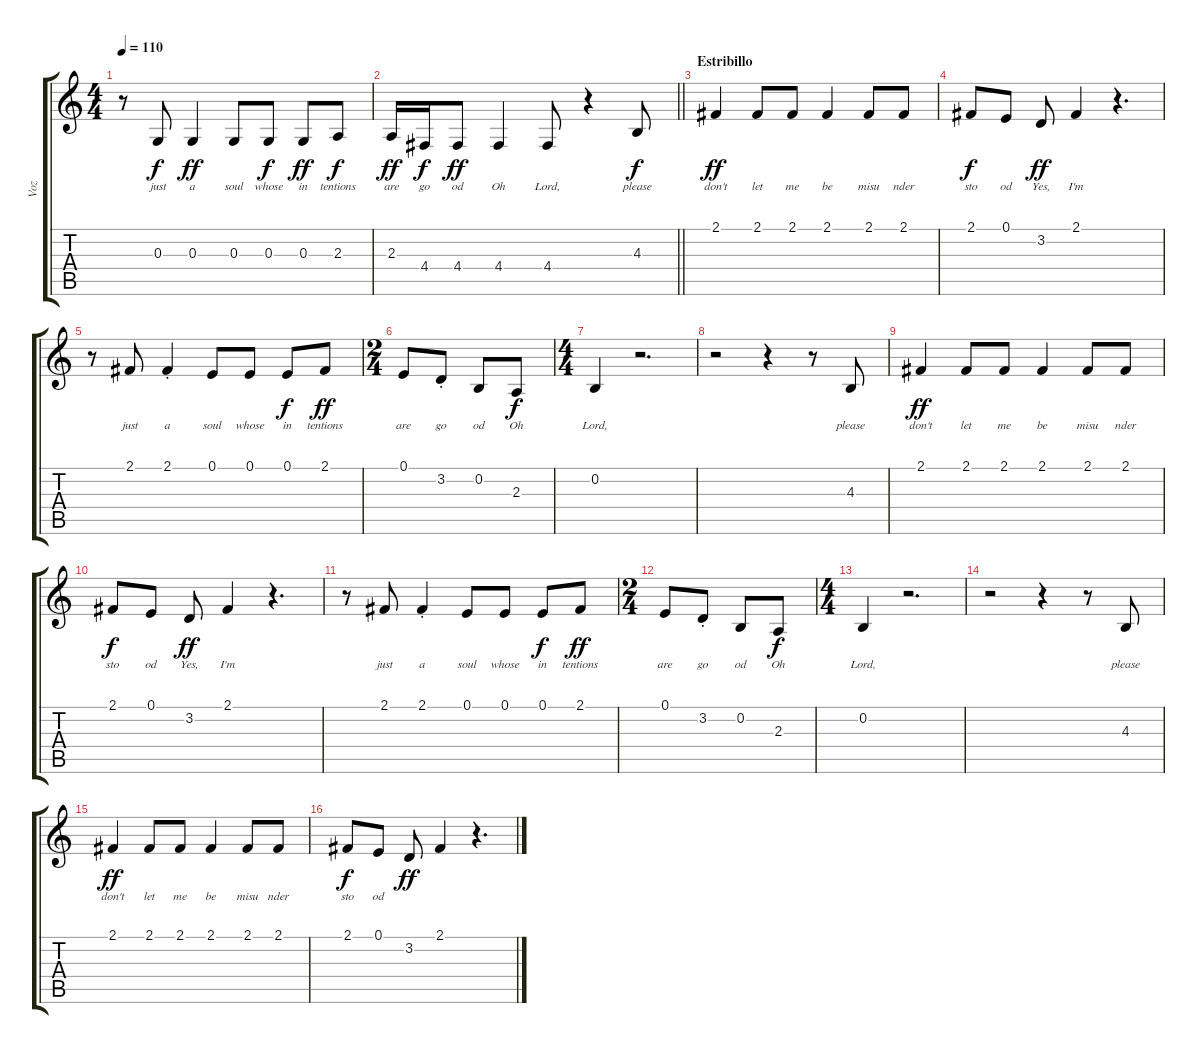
\track ("Voz" "Voz") {instrument altosax}
\staff {score tabs}
\tuning (E4 B3 G3 D3 A2 E2) {hide}
\ts (4 4)
\tempo 110
\clef g2
\ks c
r.8{dy f} 0.3.8{lyrics (0 "just") lyrics (1 "") lyrics (2 "") lyrics (3 "") lyrics (4 "")} 0.3.4{lyrics (0 "a") lyrics (1 "") lyrics (2 "") lyrics (3 "") lyrics (4 "") dy ff} 0.3.8{lyrics (0 "soul") lyrics (1 "") lyrics (2 "") lyrics (3 "") lyrics (4 "")} 0.3.8{lyrics (0 "whose") lyrics (1 "") lyrics (2 "") lyrics (3 "") lyrics (4 "") dy f} 0.3.8{lyrics (0 "in") lyrics (1 "") lyrics (2 "") lyrics (3 "") lyrics (4 "") dy ff} 2.3.8{lyrics (0 "tentions") lyrics (1 "") lyrics (2 "") lyrics (3 "") lyrics (4 "") dy f} |
\barLineRight lightlight
2.3.16{lyrics (0 "are") lyrics (1 "") lyrics (2 "") lyrics (3 "") lyrics (4 "") dy ff} 4.4.16{lyrics (0 "go") lyrics (1 "") lyrics (2 "") lyrics (3 "") lyrics (4 "") dy f} 4.4.8{lyrics (0 "od") lyrics (1 "") lyrics (2 "") lyrics (3 "") lyrics (4 "") dy ff} 4.4.4{lyrics (0 "Oh") lyrics (1 "") lyrics (2 "") lyrics (3 "") lyrics (4 "")} 4.4.8{lyrics (0 "Lord,") lyrics (1 "") lyrics (2 "") lyrics (3 "") lyrics (4 "")} r.4 4.3.8{lyrics (0 "please") lyrics (1 "") lyrics (2 "") lyrics (3 "") lyrics (4 "") dy f} |
\section ("" "Estribillo")
2.1.4{lyrics (0 "don't") lyrics (1 "") lyrics (2 "") lyrics (3 "") lyrics (4 "") dy ff} 2.1.8{lyrics (0 "let") lyrics (1 "") lyrics (2 "") lyrics (3 "") lyrics (4 "")} 2.1.8{lyrics (0 "me") lyrics (1 "") lyrics (2 "") lyrics (3 "") lyrics (4 "")} 2.1.4{lyrics (0 "be") lyrics (1 "") lyrics (2 "") lyrics (3 "") lyrics (4 "")} 2.1.8{lyrics (0 "misu") lyrics (1 "") lyrics (2 "") lyrics (3 "") lyrics (4 "")} 2.1.8{lyrics (0 "nder") lyrics (1 "") lyrics (2 "") lyrics (3 "") lyrics (4 "")} |
2.1.8{lyrics (0 "sto") lyrics (1 "") lyrics (2 "") lyrics (3 "") lyrics (4 "") dy f} 0.1.8{lyrics (0 "od") lyrics (1 "") lyrics (2 "") lyrics (3 "") lyrics (4 "")} 3.2.8{lyrics (0 "Yes,") lyrics (1 "") lyrics (2 "") lyrics (3 "") lyrics (4 "") dy ff} 2.1.4{lyrics (0 "I'm") lyrics (1 "") lyrics (2 "") lyrics (3 "") lyrics (4 "")} r.4{d} |
r.8 2.1.8{lyrics (0 "just") lyrics (1 "") lyrics (2 "") lyrics (3 "") lyrics (4 "")} 2.1{st}.4{lyrics (0 "a") lyrics (1 "") lyrics (2 "") lyrics (3 "") lyrics (4 "")} 0.1.8{lyrics (0 "soul") lyrics (1 "") lyrics (2 "") lyrics (3 "") lyrics (4 "")} 0.1.8{lyrics (0 "whose") lyrics (1 "") lyrics (2 "") lyrics (3 "") lyrics (4 "")} 0.1.8{lyrics (0 "in") lyrics (1 "") lyrics (2 "") lyrics (3 "") lyrics (4 "") dy f} 2.1.8{lyrics (0 "tentions") lyrics (1 "") lyrics (2 "") lyrics (3 "") lyrics (4 "") dy ff} |
\ts (2 4)
0.1.8{lyrics (0 "are") lyrics (1 "") lyrics (2 "") lyrics (3 "") lyrics (4 "")} 3.2{st}.8{lyrics (0 "go") lyrics (1 "") lyrics (2 "") lyrics (3 "") lyrics (4 "")} 0.2.8{lyrics (0 "od") lyrics (1 "") lyrics (2 "") lyrics (3 "") lyrics (4 "")} 2.3.8{lyrics (0 "Oh") lyrics (1 "") lyrics (2 "") lyrics (3 "") lyrics (4 "") dy f} |
\ts (4 4)
0.2.4{lyrics (0 "Lord,") lyrics (1 "") lyrics (2 "") lyrics (3 "") lyrics (4 "")} r.2{d} |
r.2 r.4 r.8 4.3.8{lyrics (0 "please") lyrics (1 "") lyrics (2 "") lyrics (3 "") lyrics (4 "")} |
2.1.4{lyrics (0 "don't") lyrics (1 "") lyrics (2 "") lyrics (3 "") lyrics (4 "") dy ff} 2.1.8{lyrics (0 "let") lyrics (1 "") lyrics (2 "") lyrics (3 "") lyrics (4 "")} 2.1.8{lyrics (0 "me") lyrics (1 "") lyrics (2 "") lyrics (3 "") lyrics (4 "")} 2.1.4{lyrics (0 "be") lyrics (1 "") lyrics (2 "") lyrics (3 "") lyrics (4 "")} 2.1.8{lyrics (0 "misu") lyrics (1 "") lyrics (2 "") lyrics (3 "") lyrics (4 "")} 2.1.8{lyrics (0 "nder") lyrics (1 "") lyrics (2 "") lyrics (3 "") lyrics (4 "")} |
2.1.8{lyrics (0 "sto") lyrics (1 "") lyrics (2 "") lyrics (3 "") lyrics (4 "") dy f} 0.1.8{lyrics (0 "od") lyrics (1 "") lyrics (2 "") lyrics (3 "") lyrics (4 "")} 3.2.8{lyrics (0 "Yes,") lyrics (1 "") lyrics (2 "") lyrics (3 "") lyrics (4 "") dy ff} 2.1.4{lyrics (0 "I'm") lyrics (1 "") lyrics (2 "") lyrics (3 "") lyrics (4 "")} r.4{d} |
r.8 2.1.8{lyrics (0 "just") lyrics (1 "") lyrics (2 "") lyrics (3 "") lyrics (4 "")} 2.1{st}.4{lyrics (0 "a") lyrics (1 "") lyrics (2 "") lyrics (3 "") lyrics (4 "")} 0.1.8{lyrics (0 "soul") lyrics (1 "") lyrics (2 "") lyrics (3 "") lyrics (4 "")} 0.1.8{lyrics (0 "whose") lyrics (1 "") lyrics (2 "") lyrics (3 "") lyrics (4 "")} 0.1.8{lyrics (0 "in") lyrics (1 "") lyrics (2 "") lyrics (3 "") lyrics (4 "") dy f} 2.1.8{lyrics (0 "tentions") lyrics (1 "") lyrics (2 "") lyrics (3 "") lyrics (4 "") dy ff} |
\ts (2 4)
0.1.8{lyrics (0 "are") lyrics (1 "") lyrics (2 "") lyrics (3 "") lyrics (4 "")} 3.2{st}.8{lyrics (0 "go") lyrics (1 "") lyrics (2 "") lyrics (3 "") lyrics (4 "")} 0.2.8{lyrics (0 "od") lyrics (1 "") lyrics (2 "") lyrics (3 "") lyrics (4 "")} 2.3.8{lyrics (0 "Oh") lyrics (1 "") lyrics (2 "") lyrics (3 "") lyrics (4 "") dy f} |
\ts (4 4)
0.2.4{lyrics (0 "Lord,") lyrics (1 "") lyrics (2 "") lyrics (3 "") lyrics (4 "")} r.2{d} |
r.2 r.4 r.8 4.3.8{lyrics (0 "please") lyrics (1 "") lyrics (2 "") lyrics (3 "") lyrics (4 "")} |
2.1.4{lyrics (0 "don't") lyrics (1 "") lyrics (2 "") lyrics (3 "") lyrics (4 "") dy ff} 2.1.8{lyrics (0 "let") lyrics (1 "") lyrics (2 "") lyrics (3 "") lyrics (4 "")} 2.1.8{lyrics (0 "me") lyrics (1 "") lyrics (2 "") lyrics (3 "") lyrics (4 "")} 2.1.4{lyrics (0 "be") lyrics (1 "") lyrics (2 "") lyrics (3 "") lyrics (4 "")} 2.1.8{lyrics (0 "misu") lyrics (1 "") lyrics (2 "") lyrics (3 "") lyrics (4 "")} 2.1.8{lyrics (0 "nder") lyrics (1 "") lyrics (2 "") lyrics (3 "") lyrics (4 "")} |
2.1.8{lyrics (0 "sto") lyrics (1 "") lyrics (2 "") lyrics (3 "") lyrics (4 "") dy f} 0.1.8{lyrics (0 "od") lyrics (1 "") lyrics (2 "") lyrics (3 "") lyrics (4 "")} 3.2.8{dy ff} 2.1.4 r.4{d}
